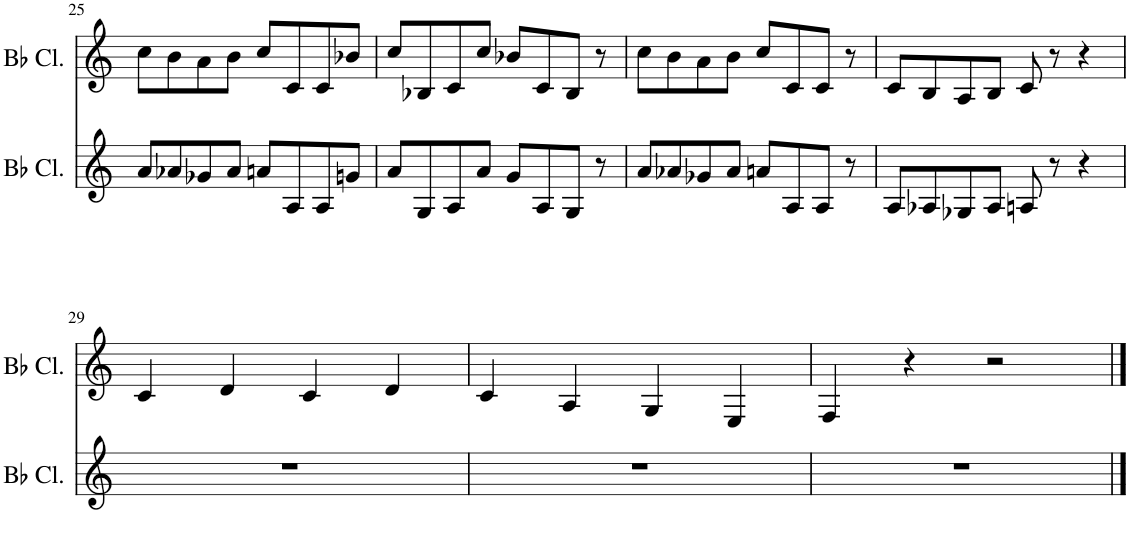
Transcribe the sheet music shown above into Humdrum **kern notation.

**kern	**kern
*part2	*part1
*staff2	*staff1
*I"Bb Clarinet	*I"Bb Clarinet
*I'Bb Cl.	*I'Bb Cl.
!!LO:PB:g=z
*clefG2	*clefG2
*Trd1c2	*Trd1c2
*k[]	*k[]
*M4/4	*M4/4
=25	=25
8a/L	8cc\L
8a-X/	8b\
8g-X/	8a\
8a-/J	8b\J
8an/L	8cc/L
8A/	8c/
8A/	8c/
8gn/J	8b-X/J
=26	=26
8a/L	8cc/L
8G/	8B-X/
8A/	8c/
8a/J	8cc/J
8g/L	8b-X/L
8A/	8c/
8G/J	8B-/J
8r	8r
=27	=27
8a/L	8cc\L
8a-X/	8b\
8g-X/	8a\
8a-/J	8b\J
8an/L	8cc/L
8A/	8c/
8A/J	8c/J
8r	8r
=28	=28
8A/L	8c/L
8A-X/	8B/
8G-X/	8A/
8A-/J	8B/J
8An/	8c/
8r	8r
4r	4r
!!LO:LB:g=z
=29	=29
1r	4c/
.	4d/
.	4c/
.	4d/
=30	=30
1r	4c/
.	4A/
.	4G/
.	4E/
=31	=31
1r	4F/
.	4r
.	2r
==	==
*-	*-
